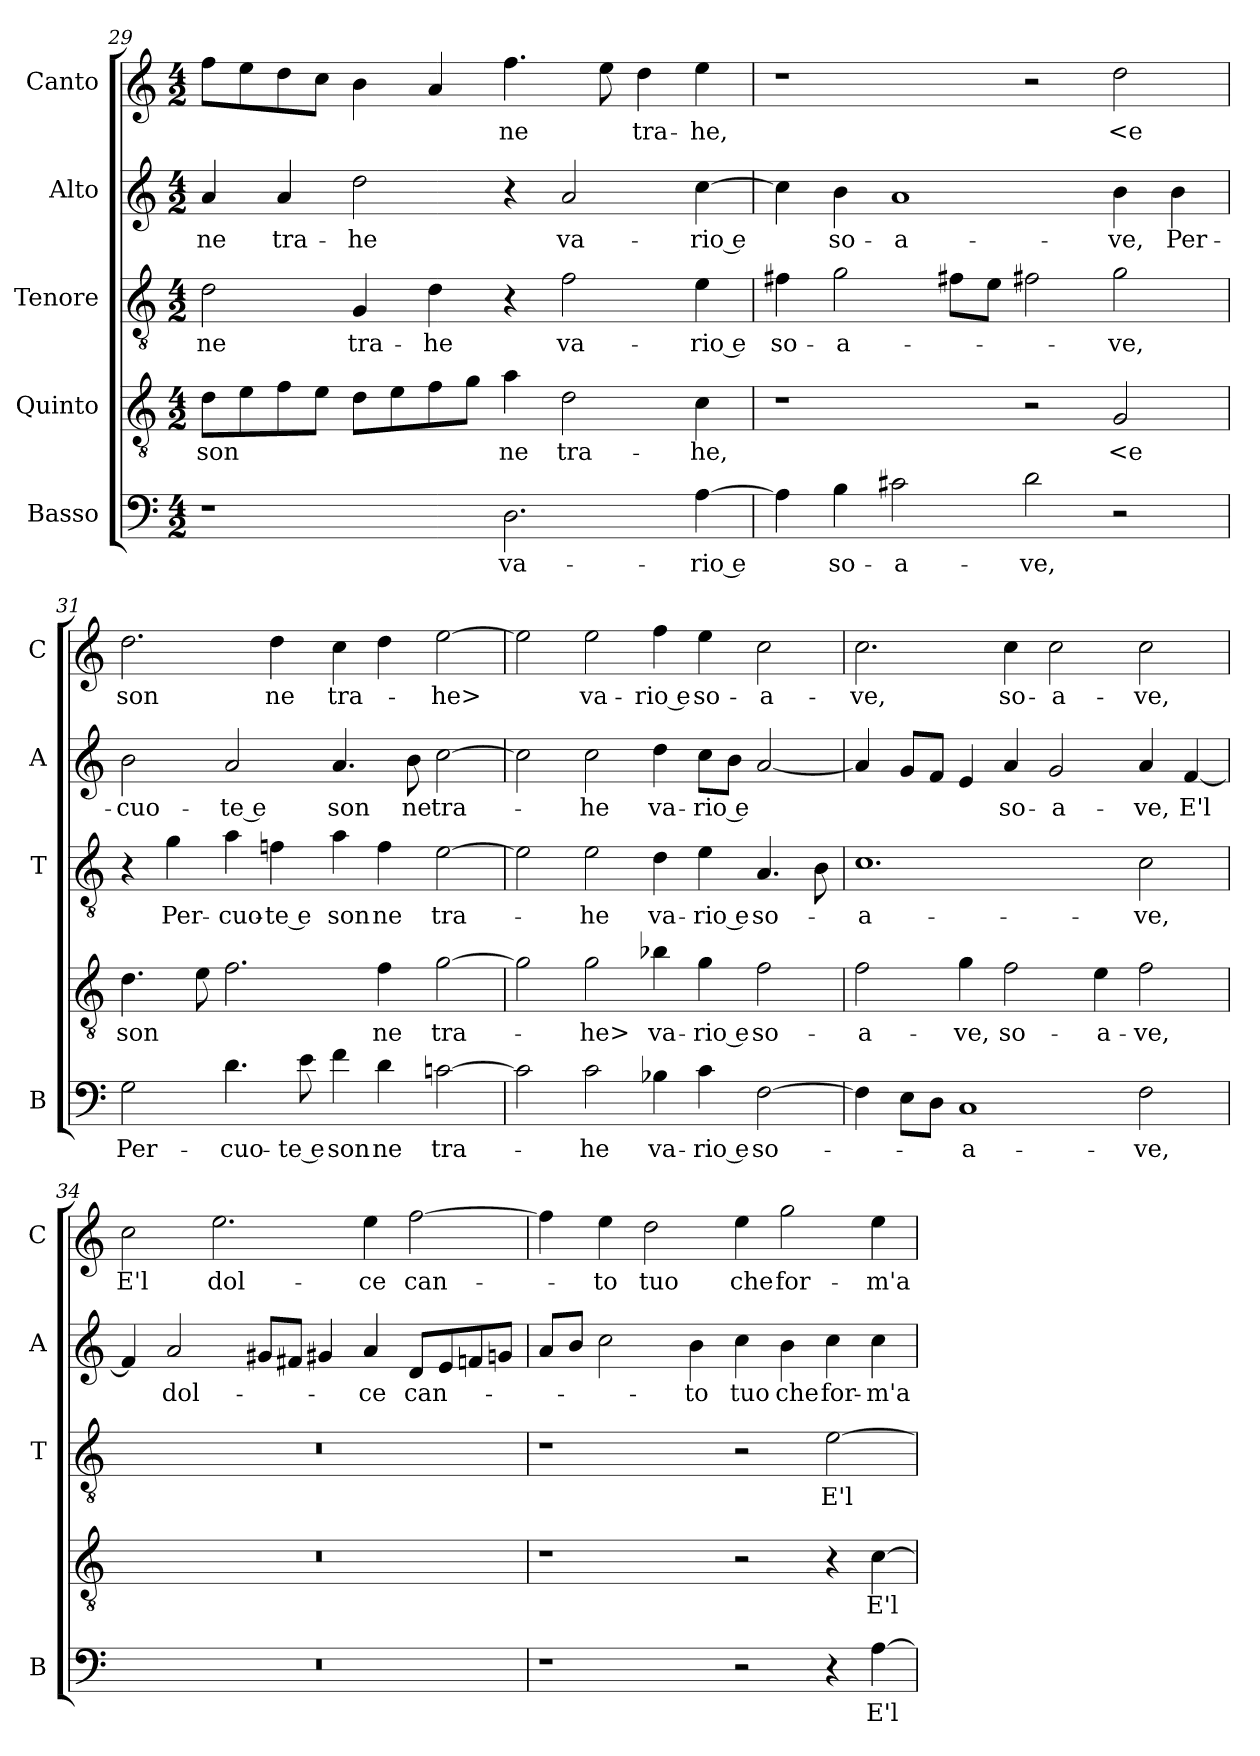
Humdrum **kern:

**kern	**text	**kern	**text	**kern	**text	**kern	**text	**kern	**text
*part5	*part5	*part4	*part4	*part3	*part3	*part2	*part2	*part1	*part1
*staff5	*staff5	*staff4	*staff4	*staff3	*staff3	*staff2	*staff2	*staff1	*staff1
*I"Basso	*	*I"Quinto	*	*I"Tenore	*	*I"Alto	*	*I"Canto	*
*I'B	*	*	*	*I'T	*	*I'A	*	*I'C	*
*clefF4	*	*clefGv2	*	*clefGv2	*	*clefG2	*	*clefG2	*
*k[]	*	*k[]	*	*k[]	*	*k[]	*	*k[]	*
*C:	*	*C:	*	*C:	*	*C:	*	*C:	*
*M4/2	*	*M4/2	*	*M4/2	*	*M4/2	*	*M4/2	*
=29	=29	=29	=29	=29	=29	=29	=29	=29	=29
1r	.	8dL	son	2d	ne	4a	ne	8ffL	.
.	.	8e	.	.	.	.	.	8ee	.
.	.	8f	.	.	.	4a	tra-	8dd	.
.	.	8eJ	.	.	.	.	.	8ccJ	.
.	.	8dL	.	4G	tra-	2dd	-he	4b	.
.	.	8e	.	.	.	.	.	.	.
.	.	8f	.	4d	-he	.	.	4a	.
.	.	8gJ	.	.	.	.	.	.	.
2.D	va-	4a	ne	4r	.	4r	.	4.ff	ne
.	.	2d	tra-	2f	va-	2a	va-	.	.
.	.	.	.	.	.	.	.	8ee	.
.	.	.	.	.	.	.	.	4dd	tra-
[4A	-rio e	4c	-he,	4e	-rio e	[4cc	-rio e	4ee	-he,
=30	=30	=30	=30	=30	=30	=30	=30	=30	=30
4A]	.	1r	.	4f#X	so-	4cc]	.	1r	.
4B	so-	.	.	2g	-a-	4b	so-	.	.
2c#X	-a-	.	.	.	.	1a	-a-	.	.
.	.	.	.	8f#XL	.	.	.	.	.
.	.	.	.	8eJ	.	.	.	.	.
2d	-ve,	2r	.	2f#X	.	.	.	2r	.
2r	.	2G	<e	2g	-ve,	4b	-ve,	2dd	<e
.	.	.	.	.	.	4b	Per-	.	.
=31	=31	=31	=31	=31	=31	=31	=31	=31	=31
2G	Per-	4.d	son	4r	.	2b	-cuo-	2.dd	son
.	.	.	.	4g	Per-	.	.	.	.
.	.	8e	.	.	.	.	.	.	.
4.d	-cuo-	2.f	.	4a	-cuo-	2a	-te e	.	.
.	.	.	.	4fn	-te e	.	.	4dd	ne
8e	-te e	.	.	.	.	.	.	.	.
4f	son	.	.	4a	son	4.a	son	4cc	tra-
4d	ne	4f	ne	4f	ne	.	.	4dd	.
.	.	.	.	.	.	8b	ne	.	.
[2cn	tra-	[2g	tra-	[2e	tra-	[2cc	tra-	[2ee	-he>
=32	=32	=32	=32	=32	=32	=32	=32	=32	=32
2c]	.	2g]	.	2e]	.	2cc]	.	2ee]	.
2c	-he	2g	-he>	2e	-he	2cc	-he	2ee	va-
4B-X	va-	4b-X	va-	4d	va-	4dd	va-	4ff	-rio e
4c	-rio e	4g	-rio e	4e	-rio e	8ccL	-rio e	4ee	so-
.	.	.	.	.	.	8bJ	.	.	.
[2F	so-	2f	so-	4.A	so-	[2a	.	2cc	-a-
.	.	.	.	8B	.	.	.	.	.
=33	=33	=33	=33	=33	=33	=33	=33	=33	=33
4F]	.	2f	-a-	1.c	-a-	4a]	.	2.cc	-ve,
8EL	.	.	.	.	.	8gL	.	.	.
8DJ	.	.	.	.	.	8fJ	.	.	.
1C	-a-	4g	-ve,	.	.	4e	.	.	.
.	.	2f	so-	.	.	4a	so-	4cc	so-
.	.	.	.	.	.	2g	-a-	2cc	-a-
.	.	4e	-a-	.	.	.	.	.	.
2F	-ve,	2f	-ve,	2c	-ve,	4a	-ve,	2cc	-ve,
.	.	.	.	.	.	[4f	E'l	.	.
=34	=34	=34	=34	=34	=34	=34	=34	=34	=34
0r	.	0r	.	0r	.	4f]	.	2cc	E'l
.	.	.	.	.	.	2a	dol-	.	.
.	.	.	.	.	.	.	.	2.ee	dol-
.	.	.	.	.	.	8g#XL	.	.	.
.	.	.	.	.	.	8f#XJ	.	.	.
.	.	.	.	.	.	4g#X	.	.	.
.	.	.	.	.	.	4a	-ce	4ee	-ce
.	.	.	.	.	.	8dL	can-	[2ff	can-
.	.	.	.	.	.	8e	.	.	.
.	.	.	.	.	.	8fn	.	.	.
.	.	.	.	.	.	8gnJ	.	.	.
=35	=35	=35	=35	=35	=35	=35	=35	=35	=35
1r	.	1r	.	1r	.	8aL	.	4ff]	.
.	.	.	.	.	.	8bJ	.	.	.
.	.	.	.	.	.	2cc	.	4ee	-to
.	.	.	.	.	.	.	.	2dd	tuo
.	.	.	.	.	.	4b	-to	.	.
2r	.	2r	.	2r	.	4cc	tuo	4ee	che
.	.	.	.	.	.	4b	che	2gg	for-
4r	.	4r	.	[2e	E'l	4cc	for-	.	.
[4A	E'l	[4c	E'l	.	.	4cc	-m'a-	4ee	-m'a-
=	=	=	=	=	=	=	=	=	=
*-	*-	*-	*-	*-	*-	*-	*-	*-	*-
